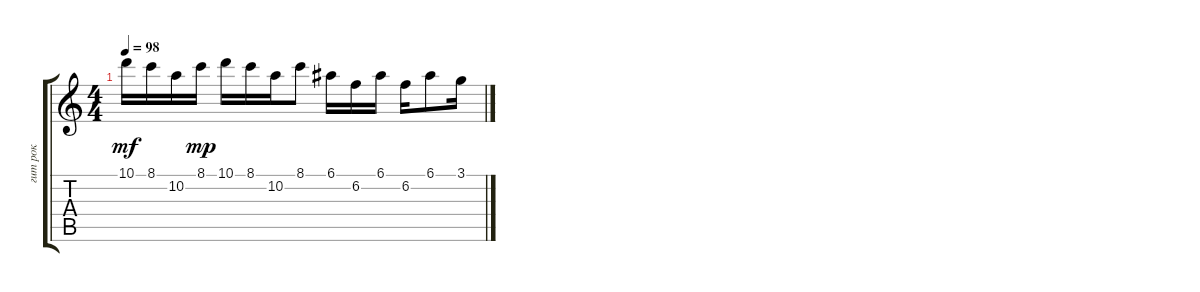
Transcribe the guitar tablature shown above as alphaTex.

\track ("гит рок" "гит рок") {instrument overdrivenguitar}
\staff {score tabs}
\tuning (E4 B3 G3 D3 A2 E2) {hide}
\ts (4 4)
\tempo 98
\clef g2
\ks c
10.1.16{dy mf} 8.1.16 10.2.16 8.1.16{dy mp} 10.1.16 8.1.16 10.2.16 8.1.8 6.1.16 6.2.16 6.1.16 6.2.16 6.1.8 3.1.16
